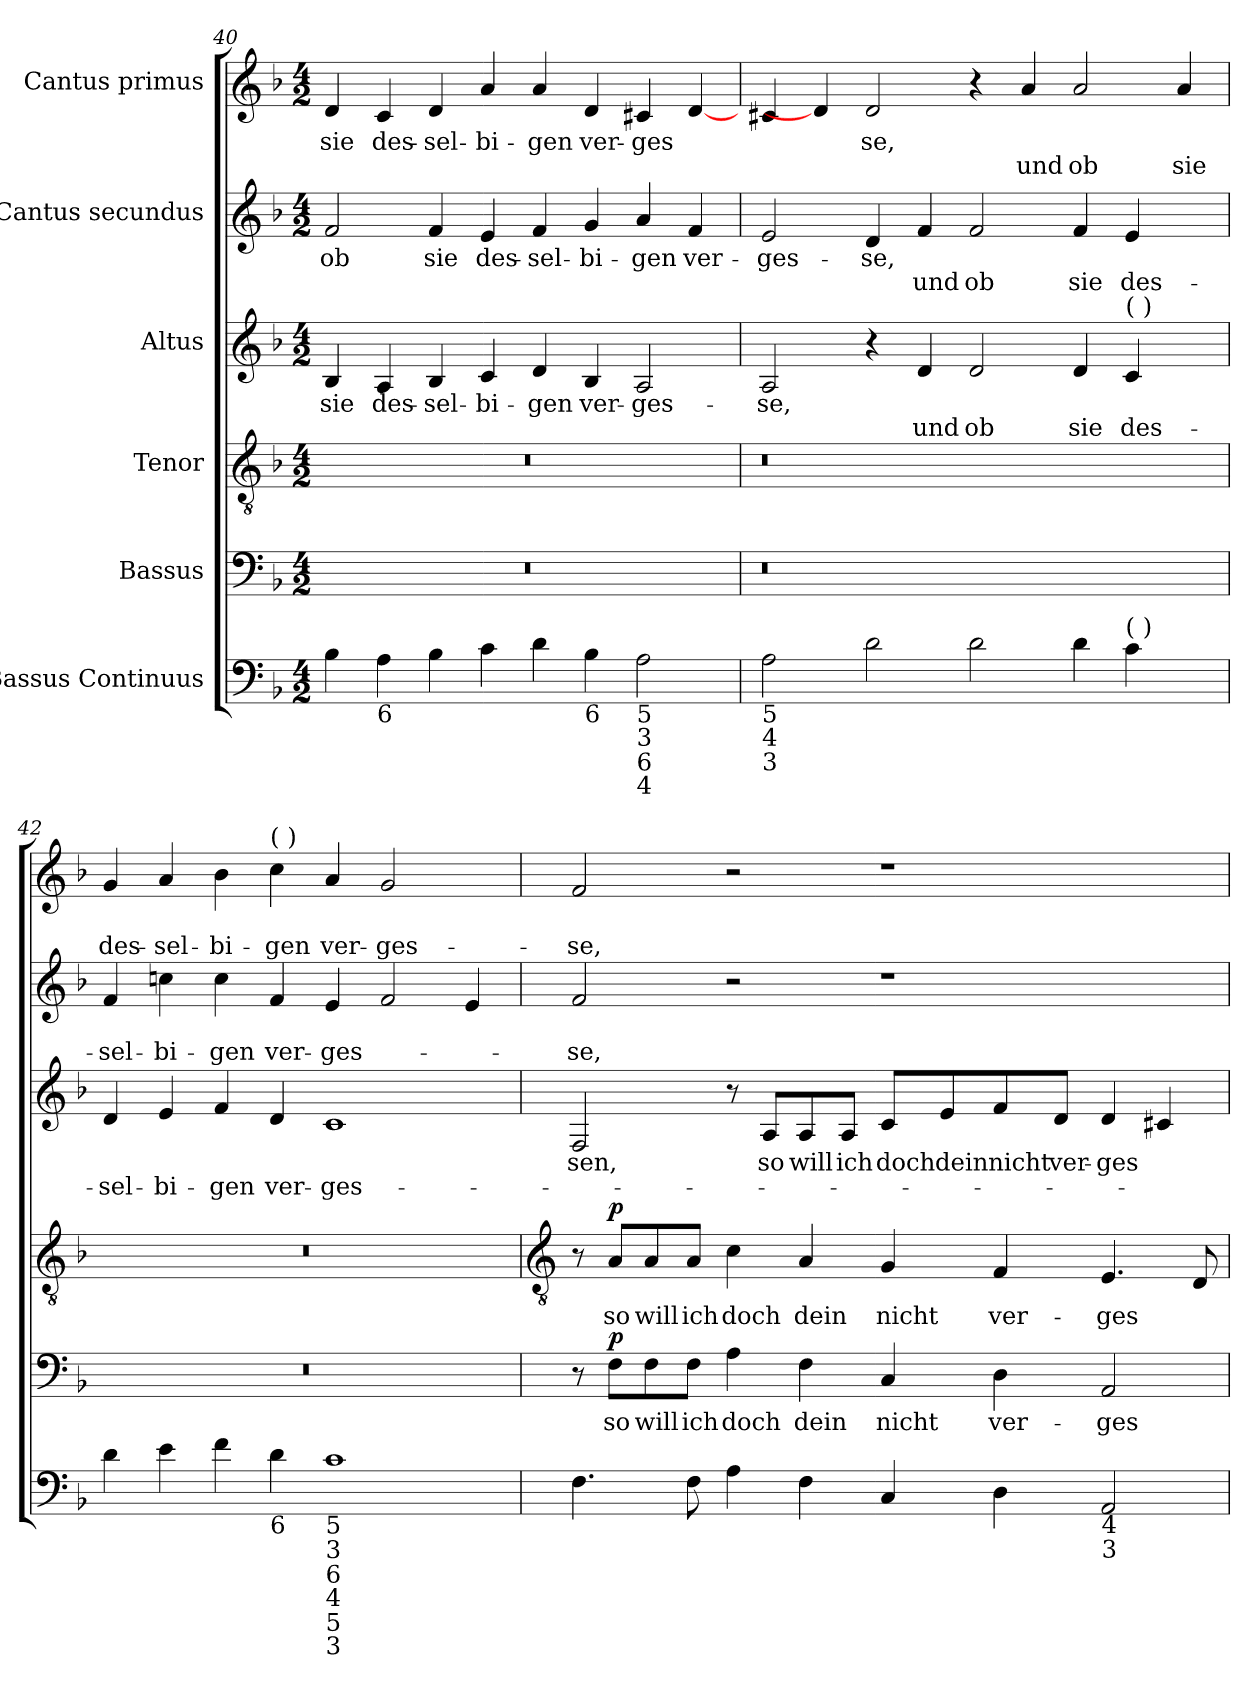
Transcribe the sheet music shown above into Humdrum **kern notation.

**kern	**kern	**text	**dynam	**kern	**text	**dynam	**kern	**text	**text	**kern	**text	**text	**kern	**text	**text
*part6	*part5	*part5	*part5	*part4	*part4	*part4	*part3	*part3	*part3	*part2	*part2	*part2	*part1	*part1	*part1
*staff6	*staff5	*staff5	*staff5	*staff4	*staff4	*staff4	*staff3	*staff3	*staff3	*staff2	*staff2	*staff2	*staff1	*staff1	*staff1
*I"Bassus Continuus	*I"Bassus	*	*	*I"Tenor	*	*	*I"Altus	*	*	*I"Cantus secundus	*	*	*I"Cantus primus	*	*
!!LO:LB:g=z
*clefF4	*clefF4	*	*	*clefGv2	*	*	*clefG2	*	*	*clefG2	*	*	*clefG2	*	*
*k[b-]	*k[b-]	*	*	*k[b-]	*	*	*k[b-]	*	*	*k[b-]	*	*	*k[b-]	*	*
*F:	*F:	*	*	*F:	*	*	*F:	*	*	*F:	*	*	*F:	*	*
*M4/2	*M4/2	*	*	*M4/2	*	*	*M4/2	*	*	*M4/2	*	*	*M4/2	*	*
=40	=40	=40	=40	=40	=40	=40	=40	=40	=40	=40	=40	=40	=40	=40	=40
!	!	!	!	!	!	!	!	!LO:LY:b	!	!	!LO:LY:b	!	!	!LO:LY:b	!
4B-	0r	.	.	0r	.	.	4B-	sie	.	2f	ob	.	4d	sie	.
!LO:TX:b:t=6	!	!	!	!	!	!	!	!	!	!	!	!	!	!	!
!	!	!	!	!	!	!	!	!LO:LY:b	!	!	!	!	!	!LO:LY:b	!
4A	.	.	.	.	.	.	4A	des-	.	.	.	.	4c	des-	.
!	!	!	!	!	!	!	!	!LO:LY:b	!	!	!LO:LY:b	!	!	!LO:LY:b	!
4B-	.	.	.	.	.	.	4B-	-sel-	.	4f	sie	.	4d	-sel-	.
!	!	!	!	!	!	!	!	!LO:LY:b	!	!	!LO:LY:b	!	!	!LO:LY:b	!
4c	.	.	.	.	.	.	4c	-bi-	.	4e	des-	.	4a	-bi-	.
!	!	!	!	!	!	!	!	!LO:LY:b	!	!	!LO:LY:b	!	!	!LO:LY:b	!
4d	.	.	.	.	.	.	4d	-gen	.	4f	-sel-	.	4a	-gen	.
!LO:TX:b:t=6	!	!	!	!	!	!	!	!	!	!	!	!	!	!	!
!	!	!	!	!	!	!	!	!LO:LY:b	!	!	!LO:LY:b	!	!	!LO:LY:b	!
4B-	.	.	.	.	.	.	4B-	ver-	.	4g	-bi-	.	4d	ver-	.
!LO:TX:b:t=5\n3	!	!	!	!	!	!	!	!	!	!	!	!	!	!	!
!LO:TX:b:t=6\n4	!	!	!	!	!	!	!	!	!	!	!	!	!	!	!
!	!	!	!	!	!	!	!	!LO:LY:b	!	!	!LO:LY:b	!	!	!LO:LY:b	!
2A	.	.	.	.	.	.	2A	-ges-	.	4a	-gen	.	4c#X	-ges	.
!	!	!	!	!	!	!	!	!	!	!	!LO:LY:b	!	!	!	!
.	.	.	.	.	.	.	.	.	.	4f	ver-	.	[4d	.	.
=41	=41	=41	=41	=41	=41	=41	=41	=41	=41	=41	=41	=41	=41	=41	=41
!LO:TX:b:t=5\n4	!	!	!	!	!	!	!	!	!	!	!	!	!	!	!
!LO:TX:b:t=3	!	!	!	!	!	!	!	!	!	!	!	!	!	!	!
!	!	!	!	!	!	!	!	!LO:LY:b	!	!	!LO:LY:b	!	!	!	!
2A	0r	.	.	0r	.	.	2A	-se,	.	2e	-ges-	.	4c#X	.	.
.	.	.	.	.	.	.	.	.	.	.	.	.	4d]	.	.
!	!	!	!	!	!	!	!	!	!	!	!LO:LY:b	!	!	!LO:LY:b	!
2d	.	.	.	.	.	.	4r	.	.	4d	-se,	.	2d	se,	.
!	!	!	!	!	!	!	!	!	!LO:LY:b	!	!	!LO:LY:b	!	!	!
.	.	.	.	.	.	.	4d	.	und	4f	.	und	.	.	.
!	!	!	!	!	!	!	!	!	!LO:LY:b	!	!	!LO:LY:b	!	!	!
2d	.	.	.	.	.	.	2d	.	ob	2f	.	ob	4r	.	.
!	!	!	!	!	!	!	!	!	!	!	!	!	!	!	!LO:LY:b
.	.	.	.	.	.	.	.	.	.	.	.	.	4a	.	und
!	!	!	!	!	!	!	!	!	!LO:LY:b	!	!	!LO:LY:b	!	!	!LO:LY:b
4d	.	.	.	.	.	.	4d	.	sie	4f	.	sie	2a	.	ob
!	!	!	!	!	!	!	!LO:TX:a:t=(  )	!	!	!	!	!	!	!	!
!LO:TX:a:t=(  )	!	!	!	!	!	!	!	!	!	!	!	!	!	!	!
!	!	!	!	!	!	!	!	!	!LO:LY:b	!	!	!LO:LY:b	!	!	!
4c	.	.	.	.	.	.	4c	.	des-	4e	.	des-	.	.	.
!	!	!	!	!	!	!	!	!	!	!	!	!	!	!	!LO:LY:b
4ryy	4ryy	.	.	4ryy	.	.	4ryy	.	.	4ryy	.	.	4a	.	sie
=42	=42	=42	=42	=42	=42	=42	=42	=42	=42	=42	=42	=42	=42	=42	=42
!	!	!	!	!	!	!	!	!	!LO:LY:b	!	!	!LO:LY:b	!	!	!LO:LY:b
4d	0r	.	.	0r	.	.	4d	.	-sel-	4f	.	-sel-	4g	.	des-
!	!	!	!	!	!	!	!	!	!LO:LY:b	!	!	!LO:LY:b	!	!	!LO:LY:b
4e	.	.	.	.	.	.	4e	.	-bi-	4ccn	.	-bi-	4a	.	-sel-
!	!	!	!	!	!	!	!	!	!LO:LY:b	!	!	!LO:LY:b	!	!	!LO:LY:b
4f	.	.	.	.	.	.	4f	.	-gen	4cc	.	-gen	4b-	.	-bi-
!	!	!	!	!	!	!	!	!	!	!	!	!	!LO:TX:a:t=(  )	!	!
!LO:TX:b:t=6	!	!	!	!	!	!	!	!	!	!	!	!	!	!	!
!	!	!	!	!	!	!	!	!	!LO:LY:b	!	!	!LO:LY:b	!	!	!LO:LY:b
4d	.	.	.	.	.	.	4d	.	ver-	4f	.	ver-	4cc	.	-gen
!LO:TX:b:t=5	!	!	!	!	!	!	!	!	!	!	!	!	!	!	!
!LO:TX:b:t=3	!	!	!	!	!	!	!	!	!	!	!	!	!	!	!
!LO:TX:b:t=6\n4	!	!	!	!	!	!	!	!	!	!	!	!	!	!	!
!LO:TX:b:t=5\n3	!	!	!	!	!	!	!	!	!	!	!	!	!	!	!
!	!	!	!	!	!	!	!	!	!LO:LY:b	!	!	!LO:LY:b	!	!	!LO:LY:b
1c	.	.	.	.	.	.	1c	.	-ges-	4e	.	-ges-	4a	.	ver-
!	!	!	!	!	!	!	!	!	!	!	!	!	!	!	!LO:LY:b
.	.	.	.	.	.	.	.	.	.	2f	.	.	2g	.	-ges-
.	.	.	.	.	.	.	.	.	.	4e	.	.	4ryy	.	.
!!LO:LB:g=z
=43	=43	=43	=43	=43	=43	=43	=43	=43	=43	=43	=43	=43	=43	=43	=43
*	*	*	*	*clefGv2	*	*	*	*	*	*	*	*	*	*	*
!	!	!	!	!	!	!	!	!LO:LY:b	!	!	!	!LO:LY:b	!	!	!LO:LY:b
4.F	8r	.	.	8r	.	.	2F	-sen,	.	2f	.	-se,	2f	.	-se,
!	!	!LO:LY:b	!LO:DY:a	!	!LO:LY:b	!LO:DY:a	!	!	!	!	!	!	!	!	!
.	8F\L	so	p	8A/L	so	p	.	.	.	.	.	.	.	.	.
!	!	!LO:LY:b	!	!	!LO:LY:b	!	!	!	!	!	!	!	!	!	!
.	8F\	will	.	8A/	will	.	.	.	.	.	.	.	.	.	.
!	!	!LO:LY:b	!	!	!LO:LY:b	!	!	!	!	!	!	!	!	!	!
8F	8F\J	ich	.	8A/J	ich	.	.	.	.	.	.	.	.	.	.
!	!	!LO:LY:b	!	!	!LO:LY:b	!	!	!	!	!	!	!	!	!	!
4A	4A	doch	.	4c	doch	.	8r	.	.	2r	.	.	2r	.	.
!	!	!	!	!	!	!	!	!LO:LY:b	!	!	!	!	!	!	!
.	.	.	.	.	.	.	8A/L	so	.	.	.	.	.	.	.
!	!	!LO:LY:b	!	!	!LO:LY:b	!	!	!LO:LY:b	!	!	!	!	!	!	!
4F	4F	dein	.	4A	dein	.	8A/	will	.	.	.	.	.	.	.
!	!	!	!	!	!	!	!	!LO:LY:b	!	!	!	!	!	!	!
.	.	.	.	.	.	.	8A/J	ich	.	.	.	.	.	.	.
!	!	!LO:LY:b	!	!	!LO:LY:b	!	!	!LO:LY:b	!	!	!	!	!	!	!
4C	4C	nicht	.	4G	nicht	.	8c/L	doch	.	1r	.	.	1r	.	.
!	!	!	!	!	!	!	!	!LO:LY:b	!	!	!	!	!	!	!
.	.	.	.	.	.	.	8e/	dein	.	.	.	.	.	.	.
!	!	!LO:LY:b	!	!	!LO:LY:b	!	!	!LO:LY:b	!	!	!	!	!	!	!
4D	4D	ver-	.	4F	ver-	.	8f/	nicht	.	.	.	.	.	.	.
!	!	!	!	!	!	!	!	!LO:LY:b	!	!	!	!	!	!	!
.	.	.	.	.	.	.	8d/J	ver-	.	.	.	.	.	.	.
!LO:TX:b:t=4	!	!	!	!	!	!	!	!	!	!	!	!	!	!	!
!LO:TX:b:t=3	!	!	!	!	!	!	!	!	!	!	!	!	!	!	!
!	!	!LO:LY:b	!	!	!LO:LY:b	!	!	!LO:LY:b	!	!	!	!	!	!	!
2AA	2AA	-ges-	.	4.E	-ges	.	4d	-ges	.	.	.	.	.	.	.
.	.	.	.	.	.	.	4c#X	.	.	.	.	.	.	.	.
.	.	.	.	8D	.	.	.	.	.	.	.	.	.	.	.
=	=	=	=	=	=	=	=	=	=	=	=	=	=	=	=
*-	*-	*-	*-	*-	*-	*-	*-	*-	*-	*-	*-	*-	*-	*-	*-
